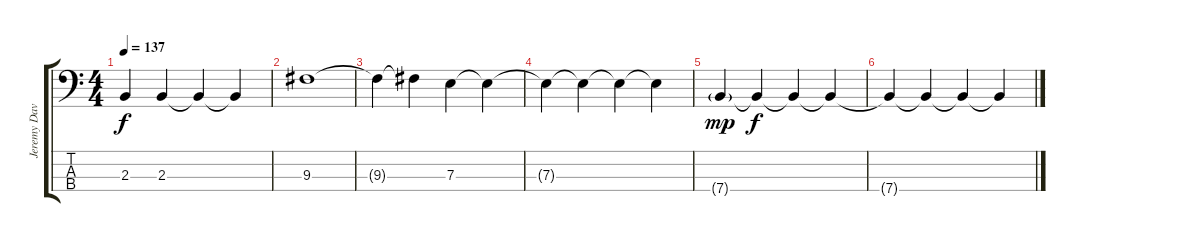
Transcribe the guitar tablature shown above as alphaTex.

\track ("Jeremy Davis" "Jeremy Dav") {instrument electricbassfinger}
\staff {score tabs}
\tuning (G2 D2 A1 E1) {hide}
\ts (4 4)
\tempo 137
\clef f4
\ks c
2.3{t}.4{dy f} 2.3.4 2.3{t}.4 2.3{t}.4 |
9.3.1 |
9.3{t}.4 9.3{t}.4 7.3.4 7.3{t}.4 |
7.3{t}.4 7.3{t}.4 7.3{t}.4 7.3{t}.4 |
7.4{g}.4{dy mp} 7.4{t}.4{dy f} 7.4{t}.4 7.4{t}.4 |
7.4{t}.4 7.4{t}.4 7.4{t}.4 7.4{t}.4
